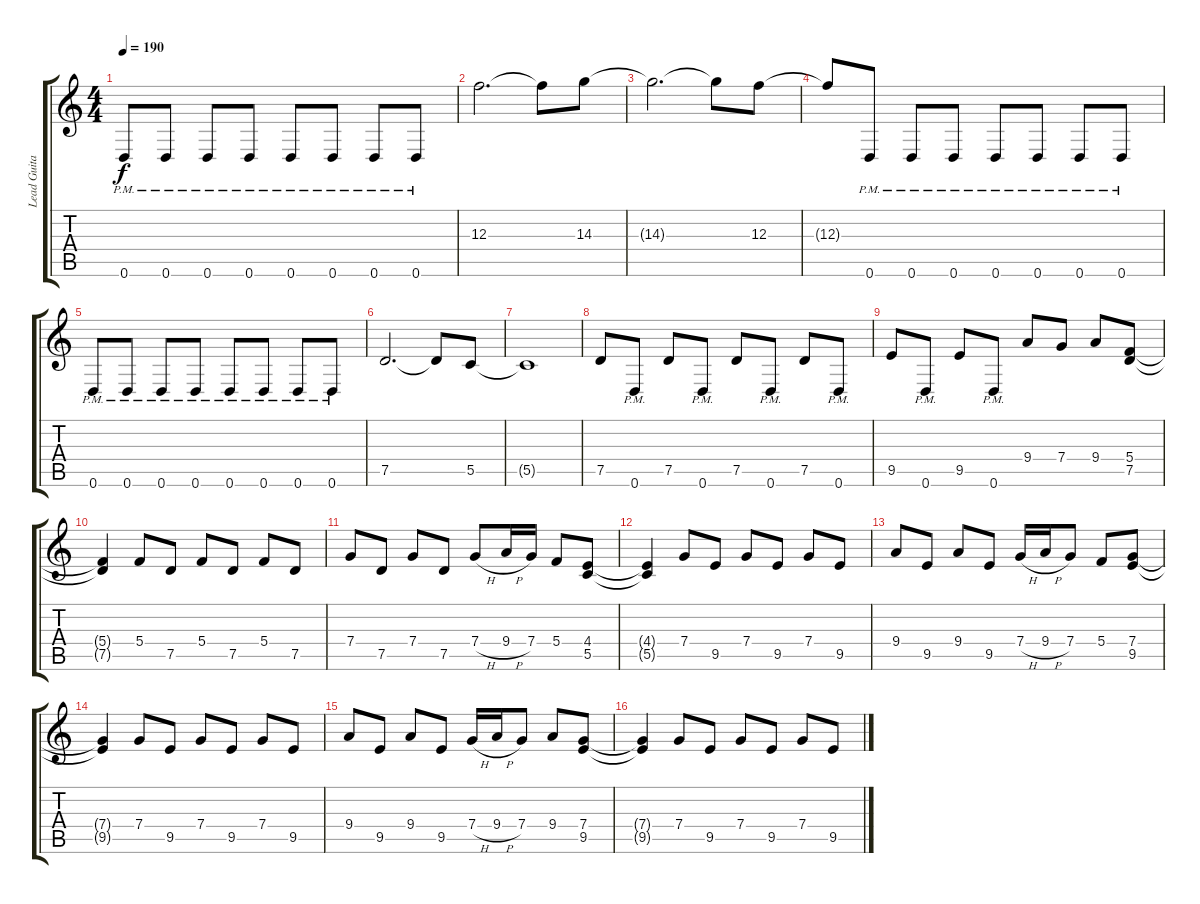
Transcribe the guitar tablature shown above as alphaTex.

\track ("Lead Guitar" "Lead Guita") {instrument distortionguitar}
\staff {score tabs}
\tuning (D4 A3 F3 C3 G2 D2) {hide}
\ts (4 4)
\tempo 190
\clef g2
\ks c
0.6{pm}.8{dy f} 0.6{pm}.8 0.6{pm}.8 0.6{pm}.8 0.6{pm}.8 0.6{pm}.8 0.6{pm}.8 0.6{pm}.8 |
12.3.2{d} 12.3{t}.8 14.3.8 |
14.3{t}.2{d} 14.3{t}.8 12.3.8 |
12.3{t}.8 0.6{pm}.8 0.6{pm}.8 0.6{pm}.8 0.6{pm}.8 0.6{pm}.8 0.6{pm}.8 0.6{pm}.8 |
0.6{pm}.8 0.6{pm}.8 0.6{pm}.8 0.6{pm}.8 0.6{pm}.8 0.6{pm}.8 0.6{pm}.8 0.6{pm}.8 |
7.5.2{d} 7.5{t}.8 5.5.8 |
5.5{t}.1 |
7.5.8 0.6{pm}.8 7.5.8 0.6{pm}.8 7.5.8 0.6{pm}.8 7.5.8 0.6{pm}.8 |
9.5.8 0.6{pm}.8 9.5.8 0.6{pm}.8 9.4.8 7.4.8 9.4.8 (5.4 7.5).8 |
(5.4{t} 7.5{t}).4 5.4.8 7.5.8 5.4.8 7.5.8 5.4.8 7.5.8 |
7.4.8 7.5.8 7.4.8 7.5.8 7.4{h}.8 9.4{h}.16 7.4.16 5.4.8 (4.4 5.5).8 |
(4.4{t} 5.5{t}).4 7.4.8 9.5.8 7.4.8 9.5.8 7.4.8 9.5.8 |
9.4.8 9.5.8 9.4.8 9.5.8 7.4{h}.16 9.4{h}.16 7.4.8 5.4.8 (7.4 9.5).8 |
(7.4{t} 9.5{t}).4 7.4.8 9.5.8 7.4.8 9.5.8 7.4.8 9.5.8 |
9.4.8 9.5.8 9.4.8 9.5.8 7.4{h}.16 9.4{h}.16 7.4.8 9.4.8 (7.4 9.5).8 |
(7.4{t} 9.5{t}).4 7.4.8 9.5.8 7.4.8 9.5.8 7.4.8 9.5.8
